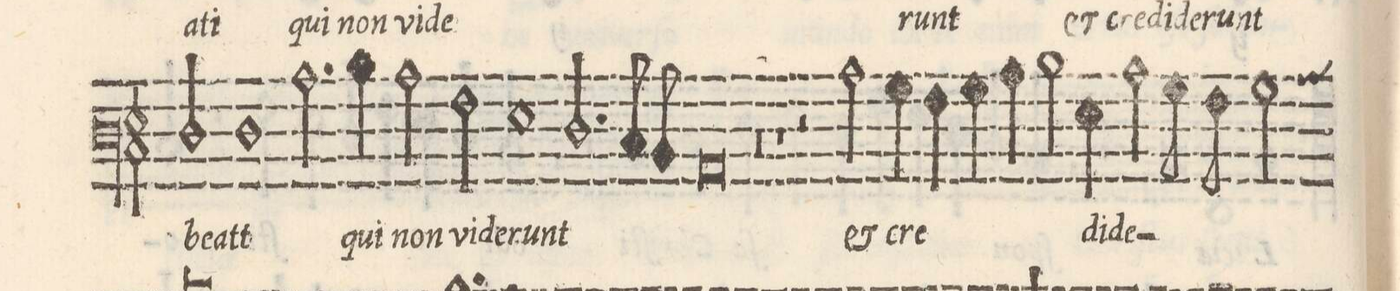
**kern	**text
*I"BASSUS	*
*clefF3	*
*k[]	*
*met(C|)	*
*M2/21	*
2F/	be-
1F	-ati
=27-	=27-
2.c\	qui-
4d\	-a
2c\	non
2A\	vi-
=28-	=28-
1G	-de-
2.F/	.
8E/	.
8D/	.
=29-	=29-
0C	-runt
=30-	=30-
0r	.
=31-	=31-
1r	.
2r	.
2c\	et
=32-	=32-
4Bny\	cre-
4A\	.
4B\	.
4c\	.
2d\	di-
4G\	.
2c\	.
=33-	=33-
8B\	.
8A\	.
2B\	-de-
*custos:c	*
*-	*-
